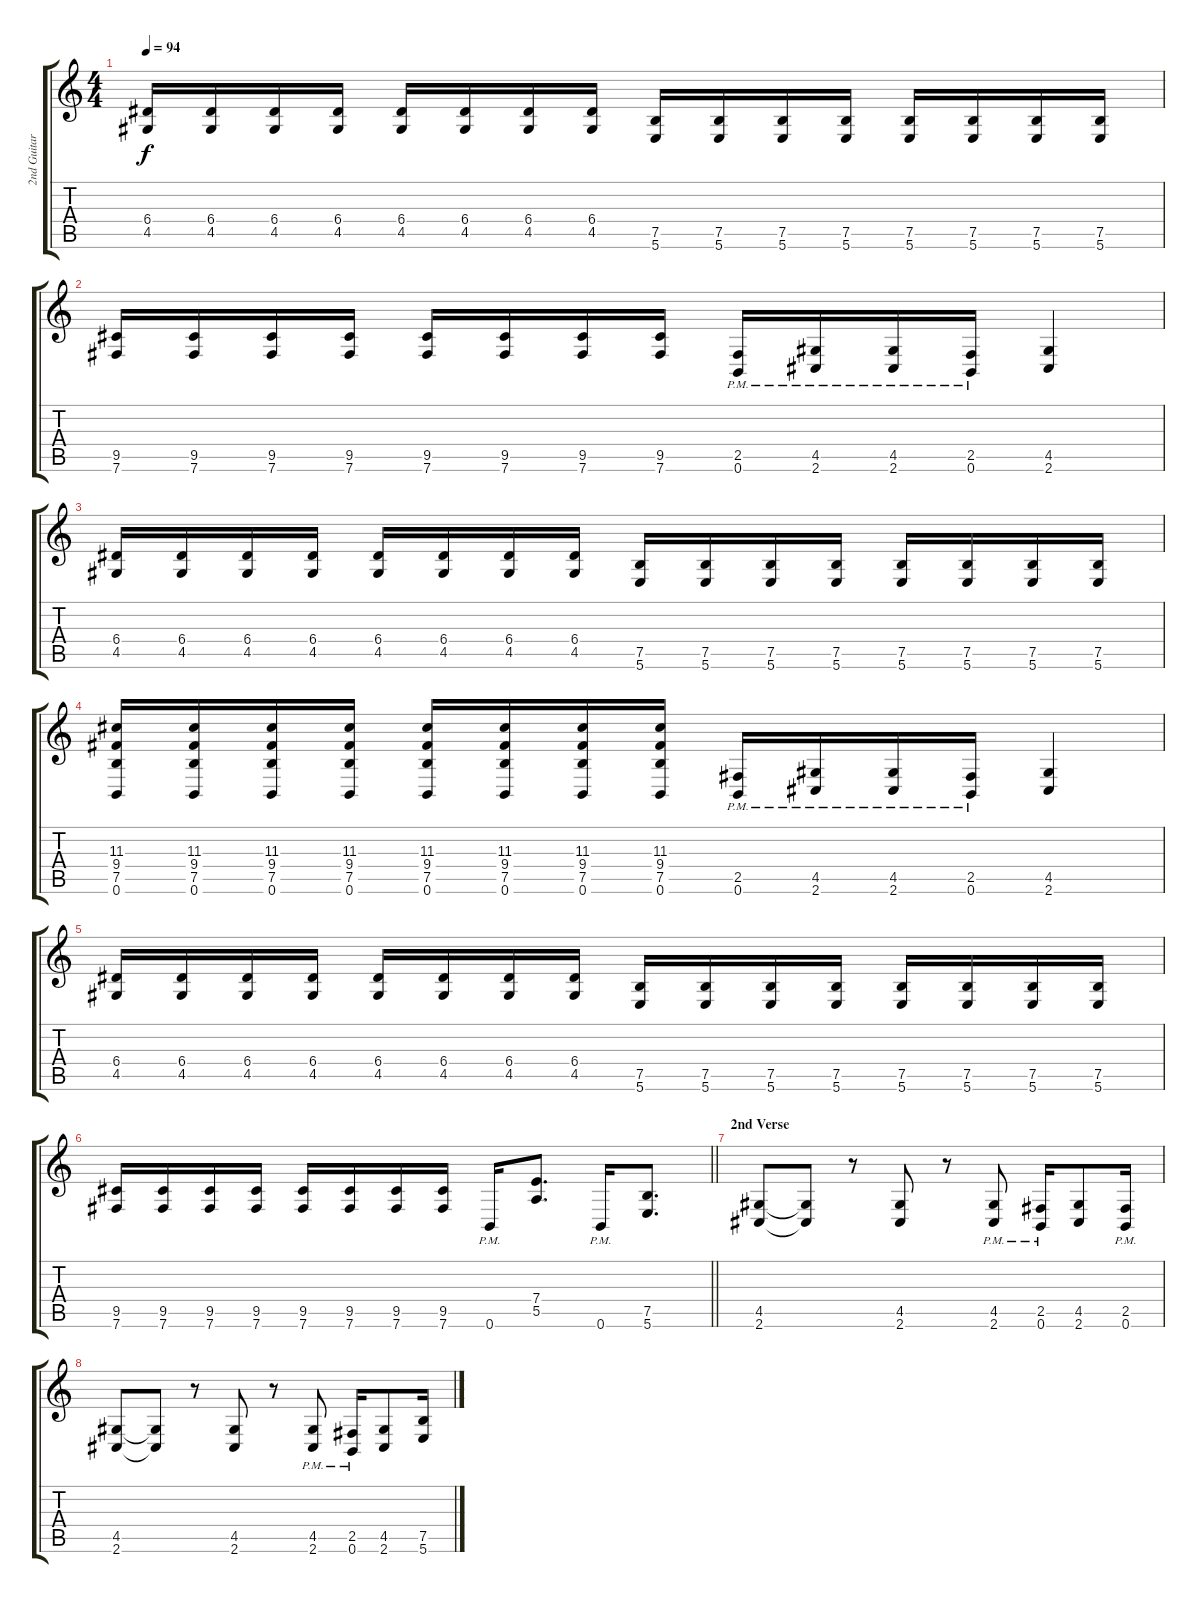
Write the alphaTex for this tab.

\track ("2nd Guitar" "2nd Guitar") {instrument distortionguitar}
\staff {score tabs}
\tuning (B3 Gb3 D3 A2 E2 B1) {hide}
\ts (4 4)
\tempo 94
\clef g2
\ks c
(6.4 4.5).16{dy f} (6.4 4.5).16 (6.4 4.5).16 (6.4 4.5).16 (6.4 4.5).16 (6.4 4.5).16 (6.4 4.5).16 (6.4 4.5).16 (7.5 5.6).16 (7.5 5.6).16 (7.5 5.6).16 (7.5 5.6).16 (7.5 5.6).16 (7.5 5.6).16 (7.5 5.6).16 (7.5 5.6).16 |
(9.5 7.6).16 (9.5 7.6).16 (9.5 7.6).16 (9.5 7.6).16 (9.5 7.6).16 (9.5 7.6).16 (9.5 7.6).16 (9.5 7.6).16 (2.5{pm} 0.6{pm}).16 (4.5{pm} 2.6{pm}).16 (4.5{pm} 2.6{pm}).16 (2.5{pm} 0.6{pm}).16 (4.5 2.6).4 |
(6.4 4.5).16 (6.4 4.5).16 (6.4 4.5).16 (6.4 4.5).16 (6.4 4.5).16 (6.4 4.5).16 (6.4 4.5).16 (6.4 4.5).16 (7.5 5.6).16 (7.5 5.6).16 (7.5 5.6).16 (7.5 5.6).16 (7.5 5.6).16 (7.5 5.6).16 (7.5 5.6).16 (7.5 5.6).16 |
(11.3 9.4 7.5 0.6).16 (11.3 9.4 7.5 0.6).16 (11.3 9.4 7.5 0.6).16 (11.3 9.4 7.5 0.6).16 (11.3 9.4 7.5 0.6).16 (11.3 9.4 7.5 0.6).16 (11.3 9.4 7.5 0.6).16 (11.3 9.4 7.5 0.6).16 (2.5{pm} 0.6{pm}).16 (4.5{pm} 2.6{pm}).16 (4.5{pm} 2.6{pm}).16 (2.5{pm} 0.6{pm}).16 (4.5 2.6).4 |
(6.4 4.5).16 (6.4 4.5).16 (6.4 4.5).16 (6.4 4.5).16 (6.4 4.5).16 (6.4 4.5).16 (6.4 4.5).16 (6.4 4.5).16 (7.5 5.6).16 (7.5 5.6).16 (7.5 5.6).16 (7.5 5.6).16 (7.5 5.6).16 (7.5 5.6).16 (7.5 5.6).16 (7.5 5.6).16 |
\barLineRight lightlight
(9.5 7.6).16 (9.5 7.6).16 (9.5 7.6).16 (9.5 7.6).16 (9.5 7.6).16 (9.5 7.6).16 (9.5 7.6).16 (9.5 7.6).16 0.6{pm}.16 (7.4 5.5).8{d} 0.6{pm}.16 (7.5 5.6).8{d} |
\section ("" "2nd Verse")
(4.5 2.6).8 (4.5{t} 2.6{t}).8 r.8 (4.5 2.6).8 r.8 (4.5{pm} 2.6{pm}).8 (2.5{pm} 0.6{pm}).16 (4.5 2.6).8 (2.5{pm} 0.6{pm}).16 |
(4.5 2.6).8 (4.5{t} 2.6{t}).8 r.8 (4.5 2.6).8 r.8 (4.5{pm} 2.6{pm}).8 (2.5{pm} 0.6{pm}).16 (4.5 2.6).8 (7.5 5.6).16
